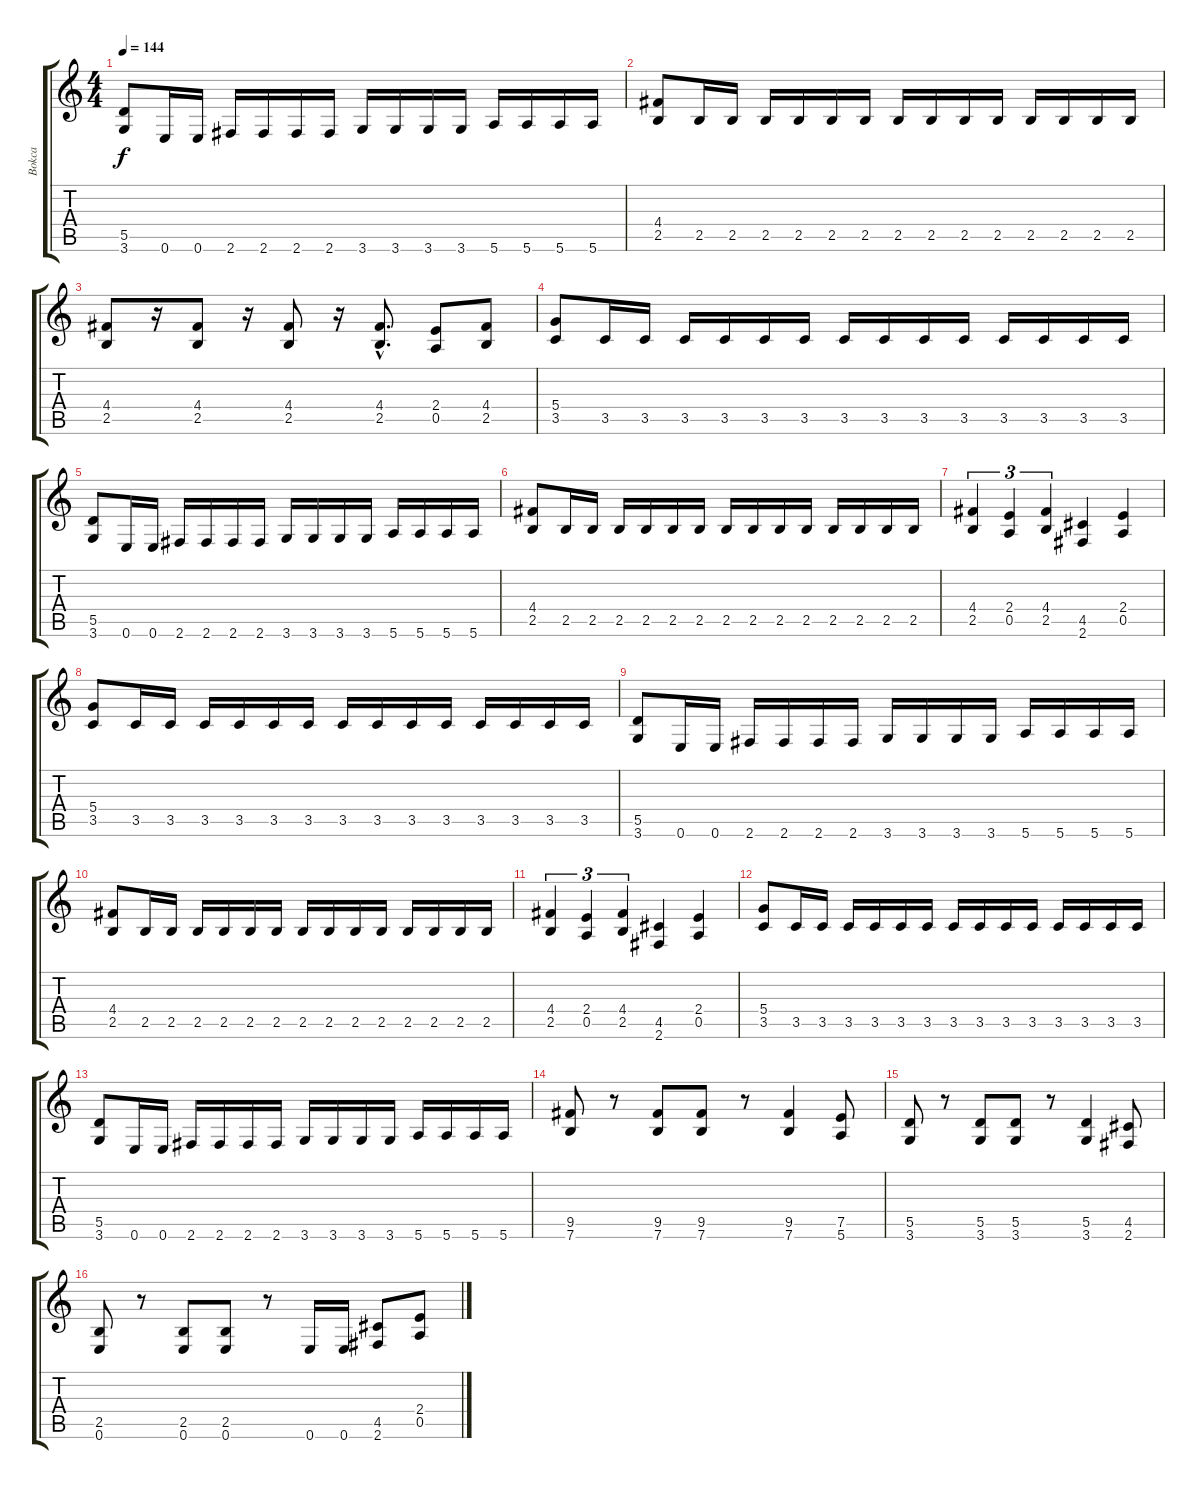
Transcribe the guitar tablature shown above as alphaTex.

\track ("Bokca" "Bokca") {instrument distortionguitar}
\staff {score tabs}
\tuning (E4 B3 G3 D3 A2 E2) {hide}
\ts (4 4)
\tempo 144
\clef g2
\ks c
(5.5 3.6).8{dy f} 0.6.16 0.6.16 2.6.16 2.6.16 2.6.16 2.6.16 3.6.16 3.6.16 3.6.16 3.6.16 5.6.16 5.6.16 5.6.16 5.6.16 |
(4.4 2.5).8 2.5.16 2.5.16 2.5.16 2.5.16 2.5.16 2.5.16 2.5.16 2.5.16 2.5.16 2.5.16 2.5.16 2.5.16 2.5.16 2.5.16 |
(4.4 2.5).8 r.16 (4.4 2.5).8 r.16 (4.4 2.5).8 r.16 (4.4{hac} 2.5{hac}).8{d} (2.4 0.5).8 (4.4 2.5).8 |
(5.4 3.5).8 3.5.16 3.5.16 3.5.16 3.5.16 3.5.16 3.5.16 3.5.16 3.5.16 3.5.16 3.5.16 3.5.16 3.5.16 3.5.16 3.5.16 |
(5.5 3.6).8 0.6.16 0.6.16 2.6.16 2.6.16 2.6.16 2.6.16 3.6.16 3.6.16 3.6.16 3.6.16 5.6.16 5.6.16 5.6.16 5.6.16 |
(4.4 2.5).8 2.5.16 2.5.16 2.5.16 2.5.16 2.5.16 2.5.16 2.5.16 2.5.16 2.5.16 2.5.16 2.5.16 2.5.16 2.5.16 2.5.16 |
(4.4 2.5).4{tu (3 2)} (2.4 0.5).4{tu (3 2)} (4.4 2.5).4{tu (3 2)} (4.5 2.6).4 (2.4 0.5).4 |
(5.4 3.5).8 3.5.16 3.5.16 3.5.16 3.5.16 3.5.16 3.5.16 3.5.16 3.5.16 3.5.16 3.5.16 3.5.16 3.5.16 3.5.16 3.5.16 |
(5.5 3.6).8 0.6.16 0.6.16 2.6.16 2.6.16 2.6.16 2.6.16 3.6.16 3.6.16 3.6.16 3.6.16 5.6.16 5.6.16 5.6.16 5.6.16 |
(4.4 2.5).8 2.5.16 2.5.16 2.5.16 2.5.16 2.5.16 2.5.16 2.5.16 2.5.16 2.5.16 2.5.16 2.5.16 2.5.16 2.5.16 2.5.16 |
(4.4 2.5).4{tu (3 2)} (2.4 0.5).4{tu (3 2)} (4.4 2.5).4{tu (3 2)} (4.5 2.6).4 (2.4 0.5).4 |
(5.4 3.5).8 3.5.16 3.5.16 3.5.16 3.5.16 3.5.16 3.5.16 3.5.16 3.5.16 3.5.16 3.5.16 3.5.16 3.5.16 3.5.16 3.5.16 |
(5.5 3.6).8 0.6.16 0.6.16 2.6.16 2.6.16 2.6.16 2.6.16 3.6.16 3.6.16 3.6.16 3.6.16 5.6.16 5.6.16 5.6.16 5.6.16 |
(9.5 7.6).8 r.8 (9.5 7.6).8 (9.5 7.6).8 r.8 (9.5 7.6).4 (7.5 5.6).8 |
(5.5 3.6).8 r.8 (5.5 3.6).8 (5.5 3.6).8 r.8 (5.5 3.6).4 (4.5 2.6).8 |
(2.5 0.6).8 r.8 (2.5 0.6).8 (2.5 0.6).8 r.8 0.6.16 0.6.16 (4.5 2.6).8 (2.4 0.5).8
